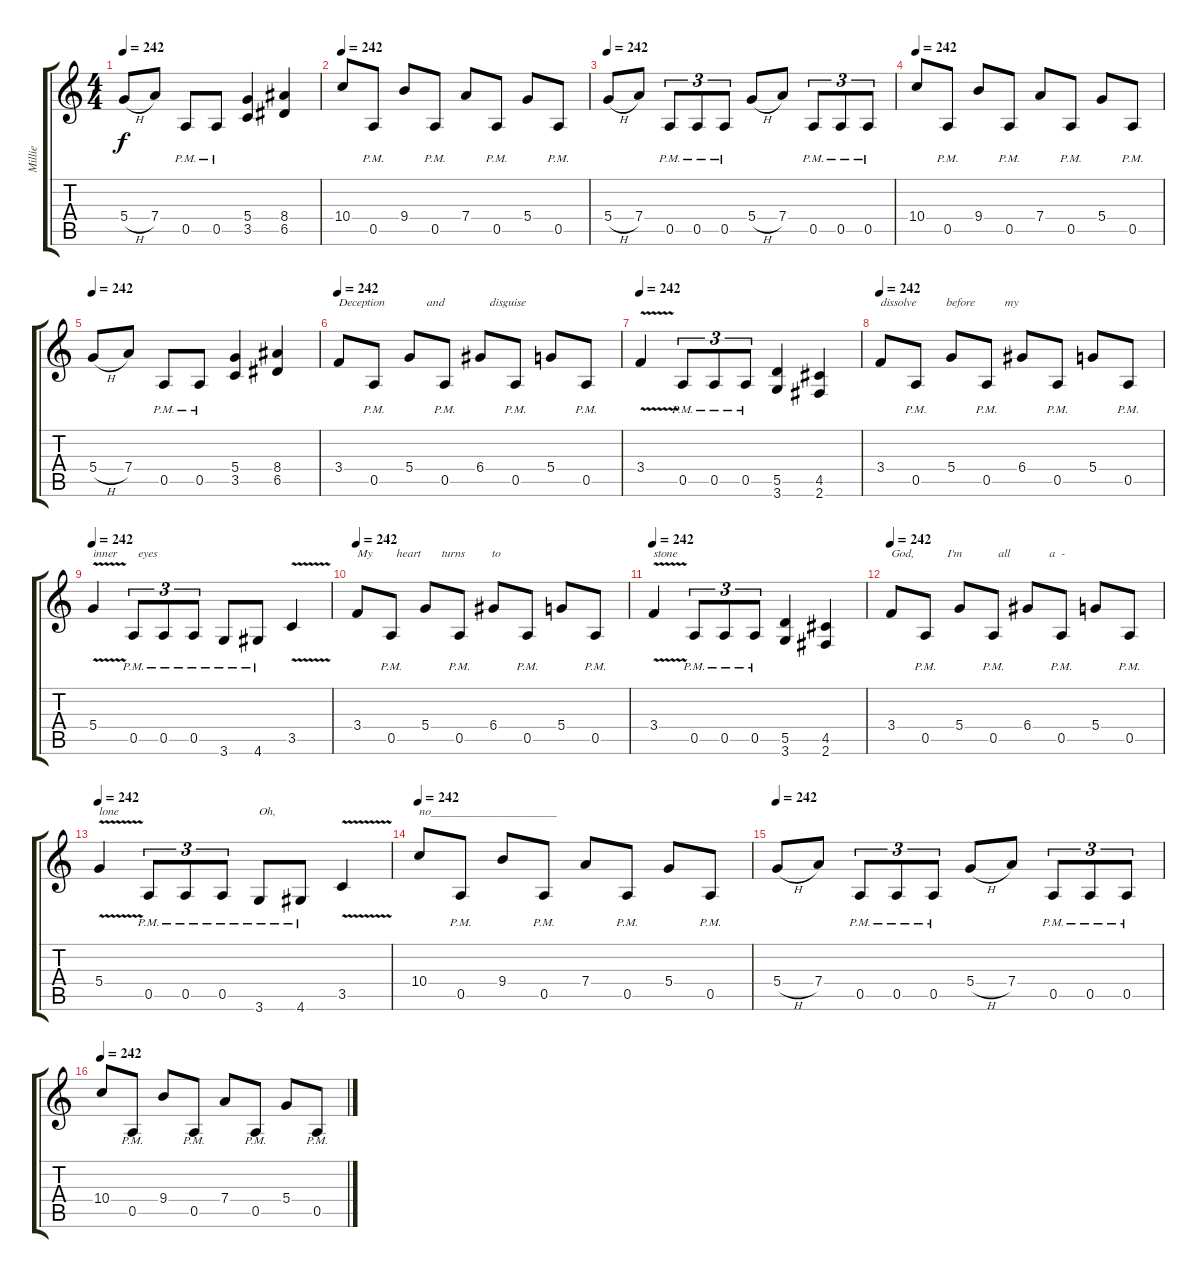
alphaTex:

\track ("Millie" "Millie") {instrument distortionguitar}
\staff {score tabs}
\tuning (E4 B3 G3 D3 A2 E2) {hide}
\ts (4 4)
\tempo 242
\clef g2
\ks c
5.4{h}.8{dy f} 7.4.8 0.5{pm}.8 0.5{pm}.8 (5.4 3.5).4 (8.4 6.5).4 |
\tempo 242
10.4.8 0.5{pm}.8 9.4.8 0.5{pm}.8 7.4.8 0.5{pm}.8 5.4.8 0.5{pm}.8 |
\tempo 242
5.4{h}.8 7.4.8 0.5{pm}.8{tu (3 2)} 0.5{pm}.8{tu (3 2)} 0.5{pm}.8{tu (3 2)} 5.4{h}.8 7.4.8 0.5{pm}.8{tu (3 2)} 0.5{pm}.8{tu (3 2)} 0.5{pm}.8{tu (3 2)} |
\tempo 242
10.4.8 0.5{pm}.8 9.4.8 0.5{pm}.8 7.4.8 0.5{pm}.8 5.4.8 0.5{pm}.8 |
\tempo 242
5.4{h}.8 7.4.8 0.5{pm}.8 0.5{pm}.8 (5.4 3.5).4 (8.4 6.5).4 |
\tempo 242
3.4.8{txt "Deception              and               disguise"} 0.5{pm}.8 5.4.8 0.5{pm}.8 6.4.8 0.5{pm}.8 5.4.8 0.5{pm}.8 |
\tempo 242
3.4{v}.4 0.5{pm}.8{tu (3 2)} 0.5{pm}.8{tu (3 2)} 0.5{pm}.8{tu (3 2)} (5.5 3.6).4 (4.5 2.6).4 |
\tempo 242
3.4.8{txt "dissolve          before          my          "} 0.5{pm}.8 5.4.8 0.5{pm}.8 6.4.8 0.5{pm}.8 5.4.8 0.5{pm}.8 |
\tempo 242
5.4{v}.4{txt "inner       eyes"} 0.5{pm}.8{tu (3 2)} 0.5{pm}.8{tu (3 2)} 0.5{pm}.8{tu (3 2)} 3.6{pm}.8 4.6{pm}.8 3.5{v}.4 |
\tempo 242
3.4.8{txt "My        heart       turns         to"} 0.5{pm}.8 5.4.8 0.5{pm}.8 6.4.8 0.5{pm}.8 5.4.8 0.5{pm}.8 |
\tempo 242
3.4{v}.4{txt "stone"} 0.5{pm}.8{tu (3 2)} 0.5{pm}.8{tu (3 2)} 0.5{pm}.8{tu (3 2)} (5.5 3.6).4 (4.5 2.6).4 |
\tempo 242
3.4.8{txt "God,           I'm            all             a  -"} 0.5{pm}.8 5.4.8 0.5{pm}.8 6.4.8 0.5{pm}.8 5.4.8 0.5{pm}.8 |
\tempo 242
5.4{v}.4{txt "lone"} 0.5{pm}.8{tu (3 2)} 0.5{pm}.8{tu (3 2)} 0.5{pm}.8{tu (3 2)} 3.6{pm}.8{txt "Oh,"} 4.6{pm}.8 3.5{v}.4 |
\tempo 242
10.4.8{txt "no_____________________"} 0.5{pm}.8 9.4.8 0.5{pm}.8 7.4.8 0.5{pm}.8 5.4.8 0.5{pm}.8 |
\tempo 242
5.4{h}.8 7.4.8 0.5{pm}.8{tu (3 2)} 0.5{pm}.8{tu (3 2)} 0.5{pm}.8{tu (3 2)} 5.4{h}.8 7.4.8 0.5{pm}.8{tu (3 2)} 0.5{pm}.8{tu (3 2)} 0.5{pm}.8{tu (3 2)} |
\tempo 242
10.4.8 0.5{pm}.8 9.4.8 0.5{pm}.8 7.4.8 0.5{pm}.8 5.4.8 0.5{pm}.8
